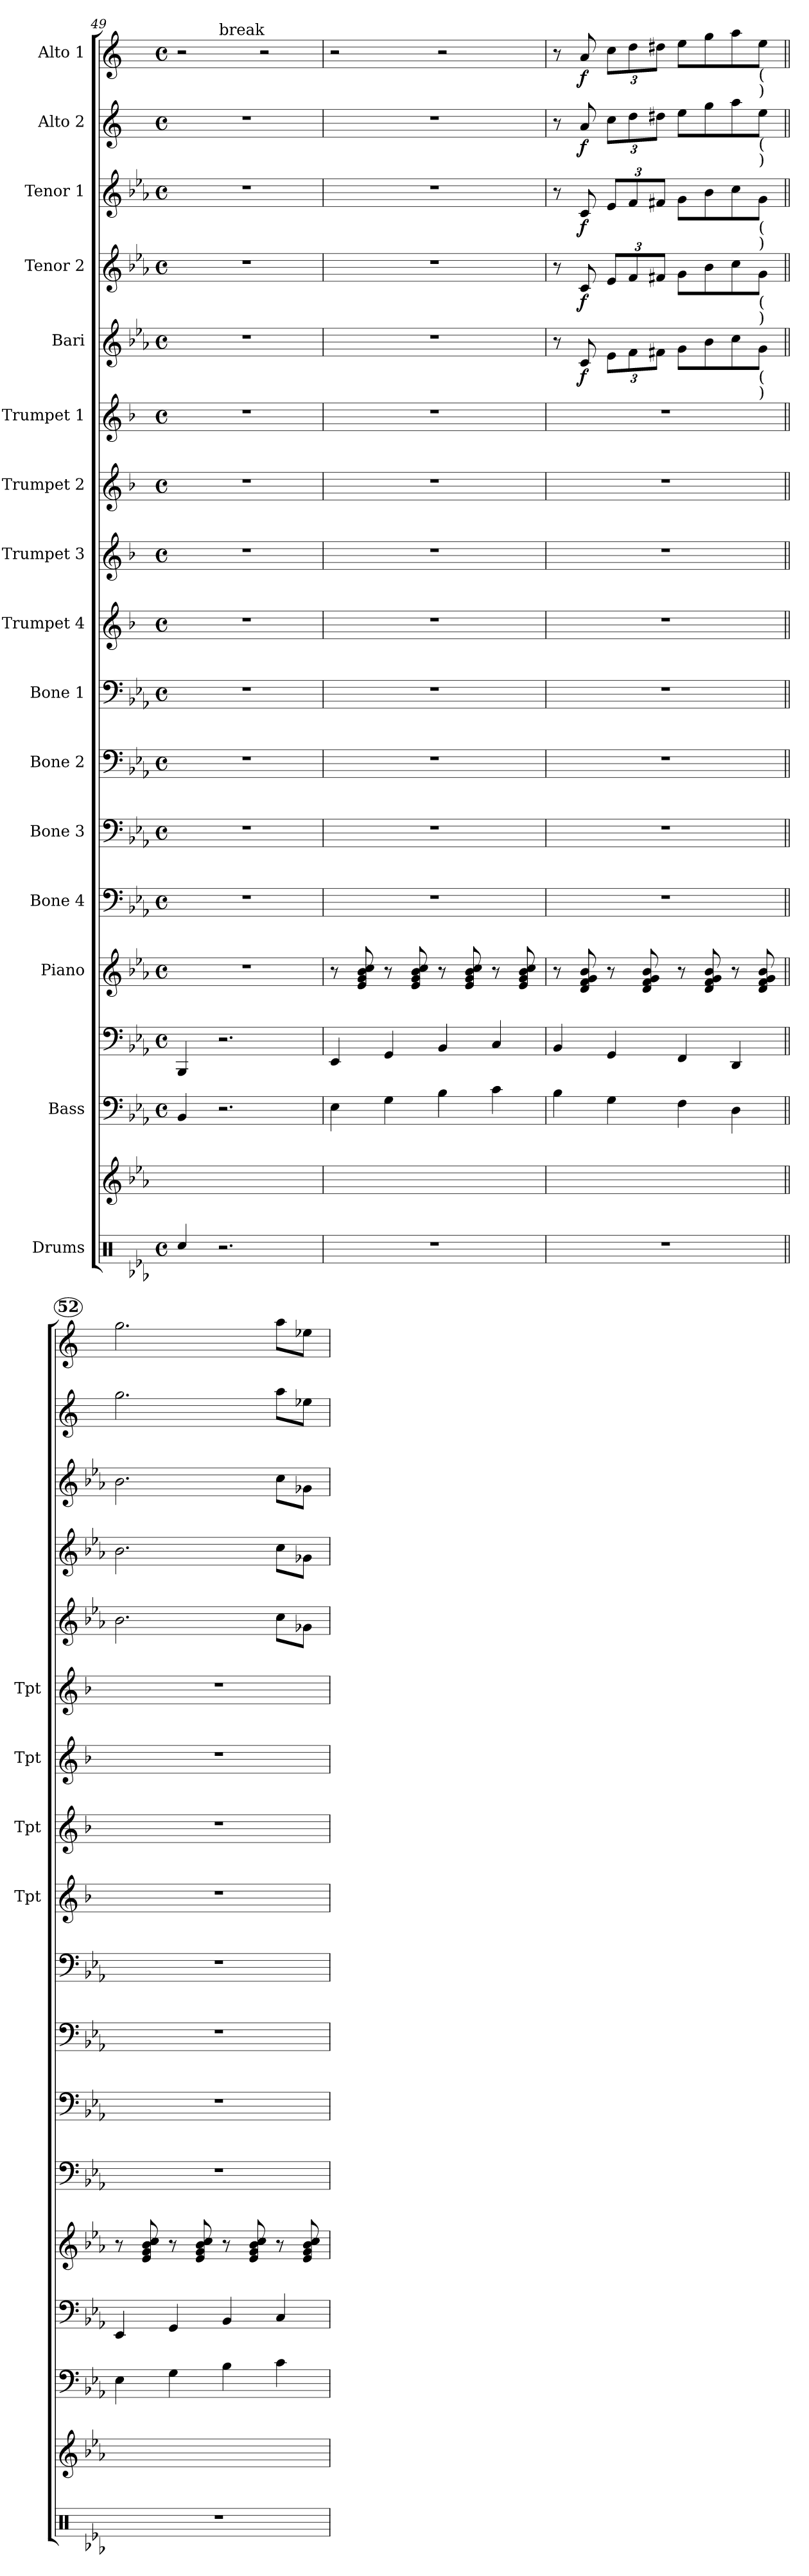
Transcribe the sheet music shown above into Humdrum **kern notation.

**kern	**kern	**kern	**kern	**kern	**kern	**kern	**kern	**kern	**kern	**kern	**kern	**kern	**kern	**dynam	**kern	**dynam	**kern	**dynam	**kern	**dynam	**kern	**dynam
*part18	*part17	*part16	*part15	*part14	*part13	*part12	*part11	*part10	*part9	*part8	*part7	*part6	*part5	*part5	*part4	*part4	*part3	*part3	*part2	*part2	*part1	*part1
*staff18	*staff17	*staff16	*staff15	*staff14	*staff13	*staff12	*staff11	*staff10	*staff9	*staff8	*staff7	*staff6	*staff5	*staff5	*staff4	*staff4	*staff3	*staff3	*staff2	*staff2	*staff1	*staff1
*I"Drums	*	*I"Bass	*	*I"Piano	*I"Bone 4	*I"Bone 3	*I"Bone 2	*I"Bone 1	*I"Trumpet 4	*I"Trumpet 3	*I"Trumpet 2	*I"Trumpet 1	*I"Bari	*	*I"Tenor 2	*	*I"Tenor 1	*	*I"Alto 2	*	*I"Alto 1	*
*	*	*	*	*	*	*	*	*	*I'Tpt	*I'Tpt	*I'Tpt	*I'Tpt	*	*	*	*	*	*	*	*	*	*
*clefX	*clefG2	*clefF4	*clefF4	*clefG2	*clefF4	*clefF4	*clefF4	*clefF4	*clefG2	*clefG2	*clefG2	*clefG2	*clefG2	*	*clefG2	*	*clefG2	*	*clefG2	*	*clefG2	*
*	*	*ITrd7c12	*	*	*	*	*	*	*ITrd1c2	*ITrd1c2	*ITrd1c2	*ITrd1c2	*ITrd12c21	*	*ITrd8c14	*	*ITrd8c14	*	*ITrd5c9	*	*ITrd5c9	*
*k[b-e-a-]	*k[b-e-a-]	*k[b-e-a-]	*k[b-e-a-]	*k[b-e-a-]	*k[b-e-a-]	*k[b-e-a-]	*k[b-e-a-]	*k[b-e-a-]	*k[b-e-a-]	*k[b-e-a-]	*k[b-e-a-]	*k[b-e-a-]	*k[b-e-a-]	*	*k[b-e-a-]	*	*k[b-e-a-]	*	*k[b-e-a-]	*	*k[b-e-a-]	*
*E-:	*E-:	*E-:	*E-:	*E-:	*E-:	*E-:	*E-:	*E-:	*E-:	*E-:	*E-:	*E-:	*E-:	*	*E-:	*	*E-:	*	*E-:	*	*E-:	*
*M4/4	*	*M4/4	*M4/4	*M4/4	*M4/4	*M4/4	*M4/4	*M4/4	*M4/4	*M4/4	*M4/4	*M4/4	*M4/4	*	*M4/4	*	*M4/4	*	*M4/4	*	*M4/4	*
*met(c)	*	*met(c)	*met(c)	*met(c)	*met(c)	*met(c)	*met(c)	*met(c)	*met(c)	*met(c)	*met(c)	*met(c)	*met(c)	*	*met(c)	*	*met(c)	*	*met(c)	*	*met(c)	*
=49	=49	=49	=49	=49	=49	=49	=49	=49	=49	=49	=49	=49	=49	=49	=49	=49	=49	=49	=49	=49	=49	=49
*	*	*	*	*	*	*	*	*	*	*	*	*	*	*	*	*	*	*	*	*	*^	*
4Rcc/	1ryy	4BBB-/	4BBB-/	1r	1r	1r	1r	1r	1r	1r	1r	1r	1r	.	1r	.	1r	.	1r	.	2r	4ryy	.
!	!	!	!	!	!	!	!	!	!	!	!	!	!	!	!	!	!	!	!	!	!	!LO:TX:a:t=break	!
2.r	.	2.r	2.r	.	.	.	.	.	.	.	.	.	.	.	.	.	.	.	.	.	.	2.ryy	.
.	.	.	.	.	.	.	.	.	.	.	.	.	.	.	.	.	.	.	.	.	2r	.	.
*	*	*	*	*	*	*	*	*	*	*	*	*	*	*	*	*	*	*	*	*	*v	*v	*
=50	=50	=50	=50	=50	=50	=50	=50	=50	=50	=50	=50	=50	=50	=50	=50	=50	=50	=50	=50	=50	=50	=50
1r	1ryy	4EE-\	4EE-/	8r	1r	1r	1r	1r	1r	1r	1r	1r	1r	.	1r	.	1r	.	1r	.	2r	.
.	.	.	.	8e-/ 8g/ 8b-/ 8cc/	.	.	.	.	.	.	.	.	.	.	.	.	.	.	.	.	.	.
.	.	4GG\	4GG/	8r	.	.	.	.	.	.	.	.	.	.	.	.	.	.	.	.	.	.
.	.	.	.	8e-/ 8g/ 8b-/ 8cc/	.	.	.	.	.	.	.	.	.	.	.	.	.	.	.	.	.	.
.	.	4BB-\	4BB-/	8r	.	.	.	.	.	.	.	.	.	.	.	.	.	.	.	.	2r	.
.	.	.	.	8e-/ 8g/ 8b-/ 8cc/	.	.	.	.	.	.	.	.	.	.	.	.	.	.	.	.	.	.
.	.	4C\	4C/	8r	.	.	.	.	.	.	.	.	.	.	.	.	.	.	.	.	.	.
.	.	.	.	8e-/ 8g/ 8b-/ 8cc/	.	.	.	.	.	.	.	.	.	.	.	.	.	.	.	.	.	.
=51	=51	=51	=51	=51	=51	=51	=51	=51	=51	=51	=51	=51	=51	=51	=51	=51	=51	=51	=51	=51	=51	=51
1r	1ryy	4BB-\	4BB-/	8r	1r	1r	1r	1r	1r	1r	1r	1r	8r	.	8r	.	8r	.	8r	.	8r	.
!	!	!	!	!	!	!	!	!	!	!	!	!	!	!LO:DY:b	!	!LO:DY:b	!	!LO:DY:b	!	!LO:DY:b	!	!LO:DY:b
.	.	.	.	8d/ 8f/ 8g/ 8b-/	.	.	.	.	.	.	.	.	8C/	f	8C/	f	8C/	f	8c/	f	8c/	f
.	.	4GG\	4GG/	8r	.	.	.	.	.	.	.	.	12E-\L	.	12E-/L	.	12E-/L	.	12e-\L	.	12e-\L	.
.	.	.	.	.	.	.	.	.	.	.	.	.	12F\	.	12F/	.	12F/	.	12f\	.	12f\	.
.	.	.	.	8d/ 8f/ 8g/ 8b-/	.	.	.	.	.	.	.	.	.	.	.	.	.	.	.	.	.	.
.	.	.	.	.	.	.	.	.	.	.	.	.	12F#X\J	.	12F#X/J	.	12F#X/J	.	12f#X\J	.	12f#X\J	.
.	.	4FF\	4FF/	8r	.	.	.	.	.	.	.	.	8G\L	.	8G\L	.	8G\L	.	8g\L	.	8g\L	.
.	.	.	.	8d/ 8f/ 8g/ 8b-/	.	.	.	.	.	.	.	.	8B-\	.	8B-\	.	8B-\	.	8b-\	.	8b-\	.
.	.	4DD\	4DD/	8r	.	.	.	.	.	.	.	.	8c\	.	8c\	.	8c\	.	8cc\	.	8cc\	.
!	!	!	!	!	!	!	!	!	!	!	!	!	!	!	!	!	!	!	!	!	!LO:TX:b:t=(	!
!	!	!	!	!	!	!	!	!	!	!	!	!	!	!	!	!	!	!	!	!	!LO:TX:b:t=)	!
!	!	!	!	!	!	!	!	!	!	!	!	!	!	!	!	!	!	!	!LO:TX:b:t=(	!	!	!
!	!	!	!	!	!	!	!	!	!	!	!	!	!	!	!	!	!	!	!LO:TX:b:t=)	!	!	!
!	!	!	!	!	!	!	!	!	!	!	!	!	!	!	!	!	!LO:TX:b:t=(	!	!	!	!	!
!	!	!	!	!	!	!	!	!	!	!	!	!	!	!	!	!	!LO:TX:b:t=)	!	!	!	!	!
!	!	!	!	!	!	!	!	!	!	!	!	!	!	!	!LO:TX:b:t=(	!	!	!	!	!	!	!
!	!	!	!	!	!	!	!	!	!	!	!	!	!	!	!LO:TX:b:t=)	!	!	!	!	!	!	!
!	!	!	!	!	!	!	!	!	!	!	!	!	!LO:TX:b:t=(	!	!	!	!	!	!	!	!	!
!	!	!	!	!	!	!	!	!	!	!	!	!	!LO:TX:b:t=)	!	!	!	!	!	!	!	!	!
.	.	.	.	8d/ 8f/ 8g/ 8b-/	.	.	.	.	.	.	.	.	8G\J	.	8G\J	.	8G\J	.	8g\J	.	8g\J	.
!!LO:PB:g=z
!!LO:REH:place=s1:a:B:enc=circle:fs=6.3:t=52
=52||	=52||	=52||	=52||	=52||	=52||	=52||	=52||	=52||	=52||	=52||	=52||	=52||	=52||	=52||	=52||	=52||	=52||	=52||	=52||	=52||	=52||	=52||
1r	1ryy	4EE-\	4EE-/	8r	1r	1r	1r	1r	1r	1r	1r	1r	2.B-\	.	2.B-\	.	2.B-\	.	2.b-\	.	2.b-\	.
.	.	.	.	8e-/ 8g/ 8b-/ 8cc/	.	.	.	.	.	.	.	.	.	.	.	.	.	.	.	.	.	.
.	.	4GG\	4GG/	8r	.	.	.	.	.	.	.	.	.	.	.	.	.	.	.	.	.	.
.	.	.	.	8e-/ 8g/ 8b-/ 8cc/	.	.	.	.	.	.	.	.	.	.	.	.	.	.	.	.	.	.
.	.	4BB-\	4BB-/	8r	.	.	.	.	.	.	.	.	.	.	.	.	.	.	.	.	.	.
.	.	.	.	8e-/ 8g/ 8b-/ 8cc/	.	.	.	.	.	.	.	.	.	.	.	.	.	.	.	.	.	.
.	.	4C\	4C/	8r	.	.	.	.	.	.	.	.	8c\L	.	8c\L	.	8c\L	.	8cc\L	.	8cc\L	.
.	.	.	.	8e-/ 8g/ 8b-/ 8cc/	.	.	.	.	.	.	.	.	8G-X\J	.	8G-X\J	.	8G-X\J	.	8g-X\J	.	8g-X\J	.
=	=	=	=	=	=	=	=	=	=	=	=	=	=	=	=	=	=	=	=	=	=	=
*-	*-	*-	*-	*-	*-	*-	*-	*-	*-	*-	*-	*-	*-	*-	*-	*-	*-	*-	*-	*-	*-	*-
